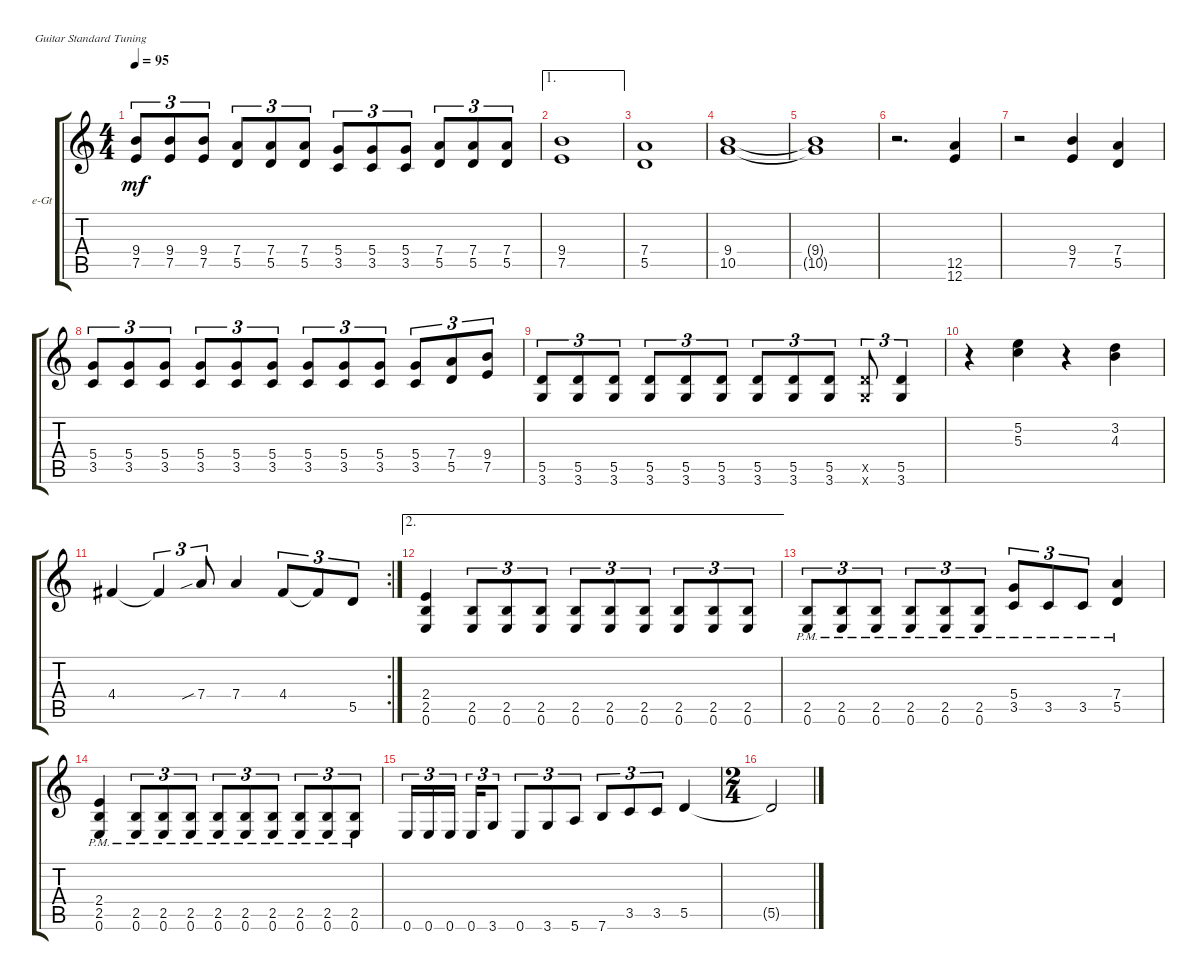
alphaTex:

\defaultSystemsLayout 4
\bracketExtendMode groupsimilarinstruments
\firstSystemTrackNameOrientation horizontal
\otherSystemsTrackNameOrientation horizontal
\track ("Guitar 2" "e-Gt") {instrument acousticguitarsteel}
\staff {score tabs}
\tuning (E4 B3 G3 D3 A2 E2)
\ts (4 4)
\tempo 95
\clef g2
\ks c
(7.5 9.4).8{tu (3 2) dy mf} (9.4 7.5).8{tu (3 2)} (7.5 9.4).8{tu (3 2)} (7.4 5.5).8{tu (3 2)} (5.5 7.4).8{tu (3 2)} (7.4 5.5).8{tu (3 2)} (3.5 5.4).8{tu (3 2)} (5.4 3.5).8{tu (3 2)} (3.5 5.4).8{tu (3 2)} (7.4 5.5).8{tu (3 2)} (5.5 7.4).8{tu (3 2)} (7.4 5.5).8{tu (3 2)} |
\ae 1
(7.5 9.4).1 |
(7.4 5.5).1 |
(10.5 9.4).1 |
(9.4{t} 10.5{t}).1 |
r.2{d} (12.6 12.5).4 |
r.2 (7.5 9.4).4 (7.4 5.5).4 |
(3.5 5.4).8{tu (3 2)} (5.4 3.5).8{tu (3 2)} (3.5 5.4).8{tu (3 2)} (5.4 3.5).8{tu (3 2)} (3.5 5.4).8{tu (3 2)} (5.4 3.5).8{tu (3 2)} (3.5 5.4).8{tu (3 2)} (5.4 3.5).8{tu (3 2)} (3.5 5.4).8{tu (3 2)} (5.4 3.5).8{tu (3 2)} (5.5 7.4).8{tu (3 2)} (9.4 7.5).8{tu (3 2)} |
(3.6 5.5).8{tu (3 2)} (5.5 3.6).8{tu (3 2)} (3.6 5.5).8{tu (3 2)} (5.5 3.6).8{tu (3 2)} (3.6 5.5).8{tu (3 2)} (5.5 3.6).8{tu (3 2)} (3.6 5.5).8{tu (3 2)} (5.5 3.6).8{tu (3 2)} (3.6 5.5).8{tu (3 2)} (5.5{x} 3.6{x}).8{tu (3 2)} (5.5 3.6).4{tu (3 2)} |
r.4 (5.3 5.2).4 r.4 (3.2 4.3).4 |
\rc 2
4.4.4 4.4{t}.4{tu (3 2)} 7.4{sib}.8{tu (3 2)} 7.4.4 4.4.8{tu (3 2)} 4.4{t}.8{tu (3 2)} 5.5.8{tu (3 2)} |
\ae 2
(0.6 2.5 2.4).4 (2.5 0.6).8{tu (3 2)} (0.6 2.5).8{tu (3 2)} (2.5 0.6).8{tu (3 2)} (0.6 2.5).8{tu (3 2)} (2.5 0.6).8{tu (3 2)} (0.6 2.5).8{tu (3 2)} (2.5 0.6).8{tu (3 2)} (0.6 2.5).8{tu (3 2)} (2.5 0.6).8{tu (3 2)} |
(0.6{pm} 2.5{pm}).8{tu (3 2)} (2.5{pm} 0.6{pm}).8{tu (3 2)} (0.6{pm} 2.5{pm}).8{tu (3 2)} (2.5{pm} 0.6{pm}).8{tu (3 2)} (0.6{pm} 2.5{pm}).8{tu (3 2)} (2.5{pm} 0.6{pm}).8{tu (3 2)} (3.5{pm} 5.4{pm}).8{tu (3 2)} 3.5{pm}.8{tu (3 2)} 3.5{pm}.8{tu (3 2)} (5.5{pm} 7.4{pm}).4 |
(0.6{pm} 2.5{pm} 2.4{pm}).4 (2.5{pm} 0.6{pm}).8{tu (3 2)} (0.6{pm} 2.5{pm}).8{tu (3 2)} (2.5{pm} 0.6{pm}).8{tu (3 2)} (0.6{pm} 2.5{pm}).8{tu (3 2)} (2.5{pm} 0.6{pm}).8{tu (3 2)} (0.6{pm} 2.5{pm}).8{tu (3 2)} (2.5{pm} 0.6{pm}).8{tu (3 2)} (0.6{pm} 2.5{pm}).8{tu (3 2)} (2.5{pm} 0.6{pm}).8{tu (3 2)} |
0.6.16{tu (3 2)} 0.6.16{tu (3 2)} 0.6.16{tu (3 2)} 0.6.16{tu (3 2)} 3.6.8{tu (3 2)} 0.6.8{tu (3 2)} 3.6.8{tu (3 2)} 5.6.8{tu (3 2)} 7.6.8{tu (3 2)} 3.5.8{tu (3 2)} 3.5.8{tu (3 2)} 5.5.4 |
\ts (2 4)
5.5{t}.2
